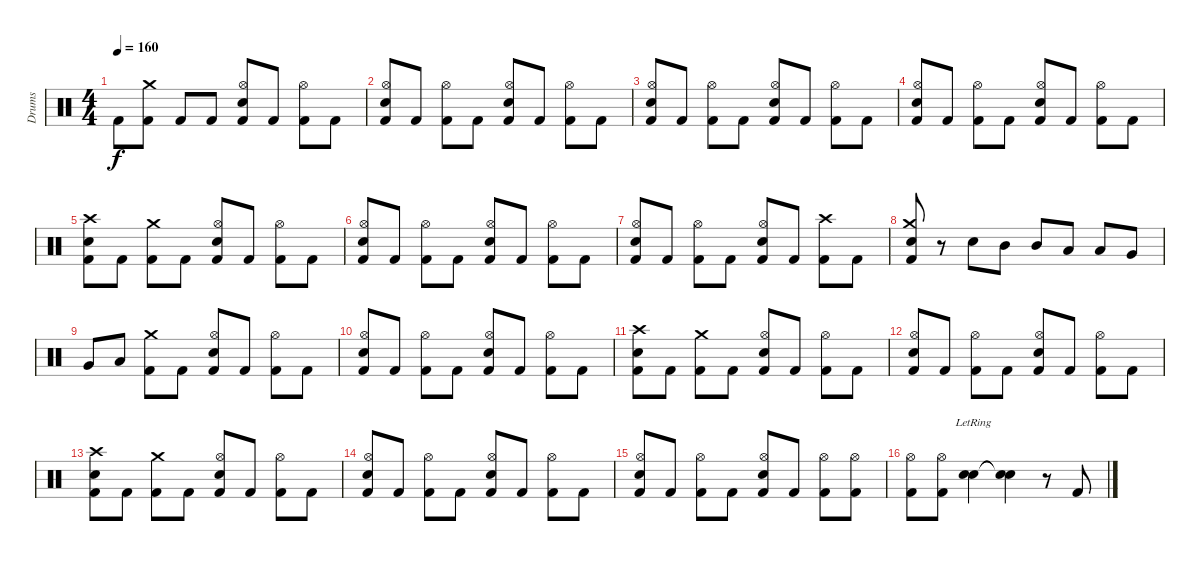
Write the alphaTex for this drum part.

\track ("Drums" "Drums") {instrument percussion}
\staff {score}
\articulation defaults
\ts (4 4)
\tempo 160
\clef neutral
\ks c "Kick (hit) 2".8{dy f}
("Crash medium (hit)" "Kick (hit) 2").8 "Kick (hit) 2".8 "Kick (hit) 2".8 ("Hi-Hat (open)" "Snare (hit) 2" "Kick (hit) 2").8 "Kick (hit) 2".8 ("Hi-Hat (open)" "Kick (hit) 2").8 "Kick (hit) 2".8 |
("Hi-Hat (open)" "Snare (hit) 2" "Kick (hit) 2").8 "Kick (hit) 2".8 ("Hi-Hat (open)" "Kick (hit) 2").8 "Kick (hit) 2".8 ("Hi-Hat (open)" "Snare (hit) 2" "Kick (hit) 2").8 "Kick (hit) 2".8 ("Hi-Hat (open)" "Kick (hit) 2").8 "Kick (hit) 2".8 |
("Hi-Hat (open)" "Snare (hit) 2" "Kick (hit) 2").8 "Kick (hit) 2".8 ("Hi-Hat (open)" "Kick (hit) 2").8 "Kick (hit) 2".8 ("Hi-Hat (open)" "Snare (hit) 2" "Kick (hit) 2").8 "Kick (hit) 2".8 ("Hi-Hat (open)" "Kick (hit) 2").8 "Kick (hit) 2".8 |
("Hi-Hat (open)" "Snare (hit) 2" "Kick (hit) 2").8 "Kick (hit) 2".8 ("Hi-Hat (open)" "Kick (hit) 2").8 "Kick (hit) 2".8 ("Hi-Hat (open)" "Snare (hit) 2" "Kick (hit) 2").8 "Kick (hit) 2".8 ("Hi-Hat (open)" "Kick (hit) 2").8 "Kick (hit) 2".8 |
("Crash high (hit)" "Snare (hit) 2" "Kick (hit) 2").8 "Kick (hit) 2".8 ("Crash medium (hit)" "Kick (hit) 2").8 "Kick (hit) 2".8 ("Hi-Hat (open)" "Snare (hit) 2" "Kick (hit) 2").8 "Kick (hit) 2".8 ("Hi-Hat (open)" "Kick (hit) 2").8 "Kick (hit) 2".8 |
("Hi-Hat (open)" "Snare (hit) 2" "Kick (hit) 2").8 "Kick (hit) 2".8 ("Hi-Hat (open)" "Kick (hit) 2").8 "Kick (hit) 2".8 ("Hi-Hat (open)" "Snare (hit) 2" "Kick (hit) 2").8 "Kick (hit) 2".8 ("Hi-Hat (open)" "Kick (hit) 2").8 "Kick (hit) 2".8 |
("Hi-Hat (open)" "Snare (hit) 2" "Kick (hit) 2").8 "Kick (hit) 2".8 ("Hi-Hat (open)" "Kick (hit) 2").8 "Kick (hit) 2".8 ("Hi-Hat (open)" "Snare (hit) 2" "Kick (hit) 2").8 "Kick (hit) 2".8 ("Crash high (hit)" "Kick (hit) 2").8 "Kick (hit) 2".8 |
("Crash medium (hit)" "Snare (hit) 2" "Kick (hit) 2").8 r.8 "Snare (hit) 2".8 "Mid Tom (hit)".8 "Mid Tom (hit)".8 "Low Tom (hit)".8 "Low Tom (hit)".8 "Very Low Tom (hit)".8 |
"Very Low Tom (hit)".8 "Low Floor Tom (hit)".8 ("Crash medium (hit)" "Kick (hit) 2").8 "Kick (hit) 2".8 ("Hi-Hat (open)" "Snare (hit) 2" "Kick (hit) 2").8 "Kick (hit) 2".8 ("Hi-Hat (open)" "Kick (hit) 2").8 "Kick (hit) 2".8 |
("Hi-Hat (open)" "Snare (hit) 2" "Kick (hit) 2").8 "Kick (hit) 2".8 ("Hi-Hat (open)" "Kick (hit) 2").8 "Kick (hit) 2".8 ("Hi-Hat (open)" "Snare (hit) 2" "Kick (hit) 2").8 "Kick (hit) 2".8 ("Hi-Hat (open)" "Kick (hit) 2").8 "Kick (hit) 2".8 |
("Crash high (hit)" "Snare (hit) 2" "Kick (hit) 2").8 "Kick (hit) 2".8 ("Crash medium (hit)" "Kick (hit) 2").8 "Kick (hit) 2".8 ("Hi-Hat (open)" "Snare (hit) 2" "Kick (hit) 2").8 "Kick (hit) 2".8 ("Hi-Hat (open)" "Kick (hit) 2").8 "Kick (hit) 2".8 |
("Hi-Hat (open)" "Snare (hit) 2" "Kick (hit) 2").8 "Kick (hit) 2".8 ("Hi-Hat (open)" "Kick (hit) 2").8 "Kick (hit) 2".8 ("Hi-Hat (open)" "Snare (hit) 2" "Kick (hit) 2").8 "Kick (hit) 2".8 ("Hi-Hat (open)" "Kick (hit) 2").8 "Kick (hit) 2".8 |
("Crash high (hit)" "Snare (hit) 2" "Kick (hit) 2").8 "Kick (hit) 2".8 ("Crash medium (hit)" "Kick (hit) 2").8 "Kick (hit) 2".8 ("Hi-Hat (open)" "Snare (hit) 2" "Kick (hit) 2").8 "Kick (hit) 2".8 ("Hi-Hat (open)" "Kick (hit) 2").8 "Kick (hit) 2".8 |
("Hi-Hat (open)" "Snare (hit) 2" "Kick (hit) 2").8 "Kick (hit) 2".8 ("Hi-Hat (open)" "Kick (hit) 2").8 "Kick (hit) 2".8 ("Hi-Hat (open)" "Snare (hit) 2" "Kick (hit) 2").8 "Kick (hit) 2".8 ("Hi-Hat (open)" "Kick (hit) 2").8 "Kick (hit) 2".8 |
("Hi-Hat (open)" "Snare (hit) 2" "Kick (hit) 2").8 "Kick (hit) 2".8 ("Hi-Hat (open)" "Kick (hit) 2").8 "Kick (hit) 2".8 ("Hi-Hat (open)" "Snare (hit) 2" "Kick (hit) 2").8 "Kick (hit) 2".8 ("Hi-Hat (open)" "Kick (hit) 2").8 ("Hi-Hat (open)" "Kick (hit) 2").8 |
("Hi-Hat (open)" "Kick (hit) 2").8 ("Hi-Hat (open)" "Kick (hit) 2").8 ("Snare (hit) 2"{lr} "Electric Snare (hit)"{lr}).4 ("Snare (hit)"{t} "Snare (hit)"{t}).4 r.8 "Kick (hit) 2".8
